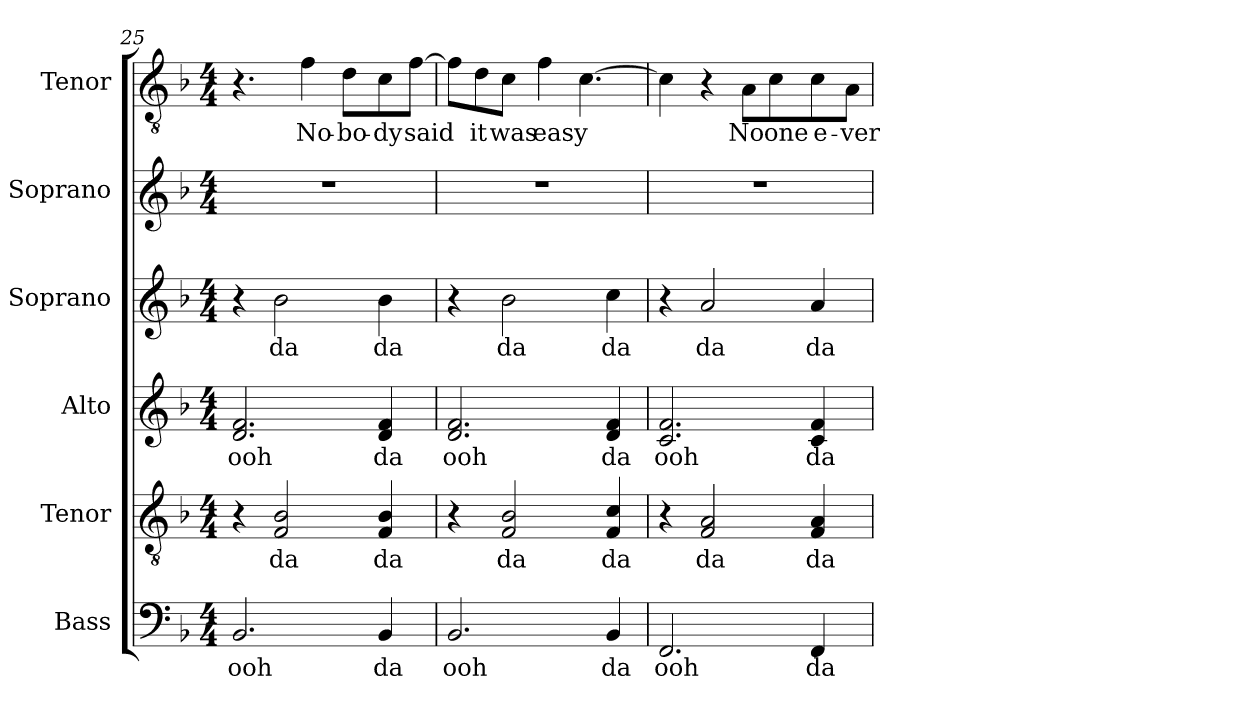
**kern	**text	**kern	**text	**kern	**text	**kern	**text	**kern	**kern	**text
*part6	*part6	*part5	*part5	*part4	*part4	*part3	*part3	*part2	*part1	*part1
*staff6	*staff6	*staff5	*staff5	*staff4	*staff4	*staff3	*staff3	*staff2	*staff1	*staff1
*I"Bass	*	*I"Tenor	*	*I"Alto	*	*I"Soprano	*	*I"Soprano	*I"Tenor	*
*I'B.	*	*I'T.	*	*I'A.	*	*I'S.	*	*I'S.	*I'T.	*
*clefF4	*	*clefGv2	*	*clefG2	*	*clefG2	*	*clefG2	*clefGv2	*
*k[b-]	*	*k[b-]	*	*k[b-]	*	*k[b-]	*	*k[b-]	*k[b-]	*
*M4/4	*	*M4/4	*	*M4/4	*	*M4/4	*	*M4/4	*M4/4	*
=25	=25	=25	=25	=25	=25	=25	=25	=25	=25	=25
!	!LO:LY:b	!	!	!	!LO:LY:b	!	!	!	!	!
2.BB-/	ooh	4r	.	2.d/ 2.f/	ooh	4r	.	1r	4.r	.
!	!	!	!LO:LY:b	!	!	!	!LO:LY:b	!	!	!
.	.	2F/ 2B-/	da	.	.	2b-\	da	.	.	.
!	!	!	!	!	!	!	!	!	!	!LO:LY:b
.	.	.	.	.	.	.	.	.	4f\	No-
!	!	!	!	!	!	!	!	!	!	!LO:LY:b
.	.	.	.	.	.	.	.	.	8d\L	-bo-
!	!LO:LY:b	!	!LO:LY:b	!	!LO:LY:b	!	!LO:LY:b	!	!	!LO:LY:b
4BB-/	da	4F/ 4B-/	da	4d/ 4f/	da	4b-\	da	.	8c\	-dy
!	!	!	!	!	!	!	!	!	!	!LO:LY:b
.	.	.	.	.	.	.	.	.	[8f\J	said
!!LO:LB:g=z
=26	=26	=26	=26	=26	=26	=26	=26	=26	=26	=26
!	!LO:LY:b	!	!	!	!LO:LY:b	!	!	!	!	!
2.BB-/	ooh	4r	.	2.d/ 2.f/	ooh	4r	.	1r	8f\L]	.
!	!	!	!	!	!	!	!	!	!	!LO:LY:b
.	.	.	.	.	.	.	.	.	8d\	it
!	!	!	!LO:LY:b	!	!	!	!LO:LY:b	!	!	!LO:LY:b
.	.	2F/ 2B-/	da	.	.	2b-\	da	.	8c\J	was
!	!	!	!	!	!	!	!	!	!	!LO:LY:b
.	.	.	.	.	.	.	.	.	4f\	easy
.	.	.	.	.	.	.	.	.	[4.c\	.
!	!LO:LY:b	!	!LO:LY:b	!	!LO:LY:b	!	!LO:LY:b	!	!	!
4BB-/	da	4F/ 4c/	da	4d/ 4f/	da	4cc\	da	.	.	.
=27	=27	=27	=27	=27	=27	=27	=27	=27	=27	=27
!	!LO:LY:b	!	!	!	!LO:LY:b	!	!	!	!	!
2.FF/	ooh	4r	.	2.c/ 2.f/	ooh	4r	.	1r	4c\]	.
!	!	!	!LO:LY:b	!	!	!	!LO:LY:b	!	!	!
.	.	2F/ 2A/	da	.	.	2a/	da	.	4r	.
!	!	!	!	!	!	!	!	!	!	!LO:LY:b
.	.	.	.	.	.	.	.	.	8A\L	No
!	!	!	!	!	!	!	!	!	!	!LO:LY:b
.	.	.	.	.	.	.	.	.	8c\	one
!	!LO:LY:b	!	!LO:LY:b	!	!LO:LY:b	!	!LO:LY:b	!	!	!LO:LY:b
4FF/	da	4F/ 4A/	da	4c/ 4f/	da	4a/	da	.	8c\	e-
!	!	!	!	!	!	!	!	!	!	!LO:LY:b
.	.	.	.	.	.	.	.	.	8A\J	-ver
=	=	=	=	=	=	=	=	=	=	=
*-	*-	*-	*-	*-	*-	*-	*-	*-	*-	*-
